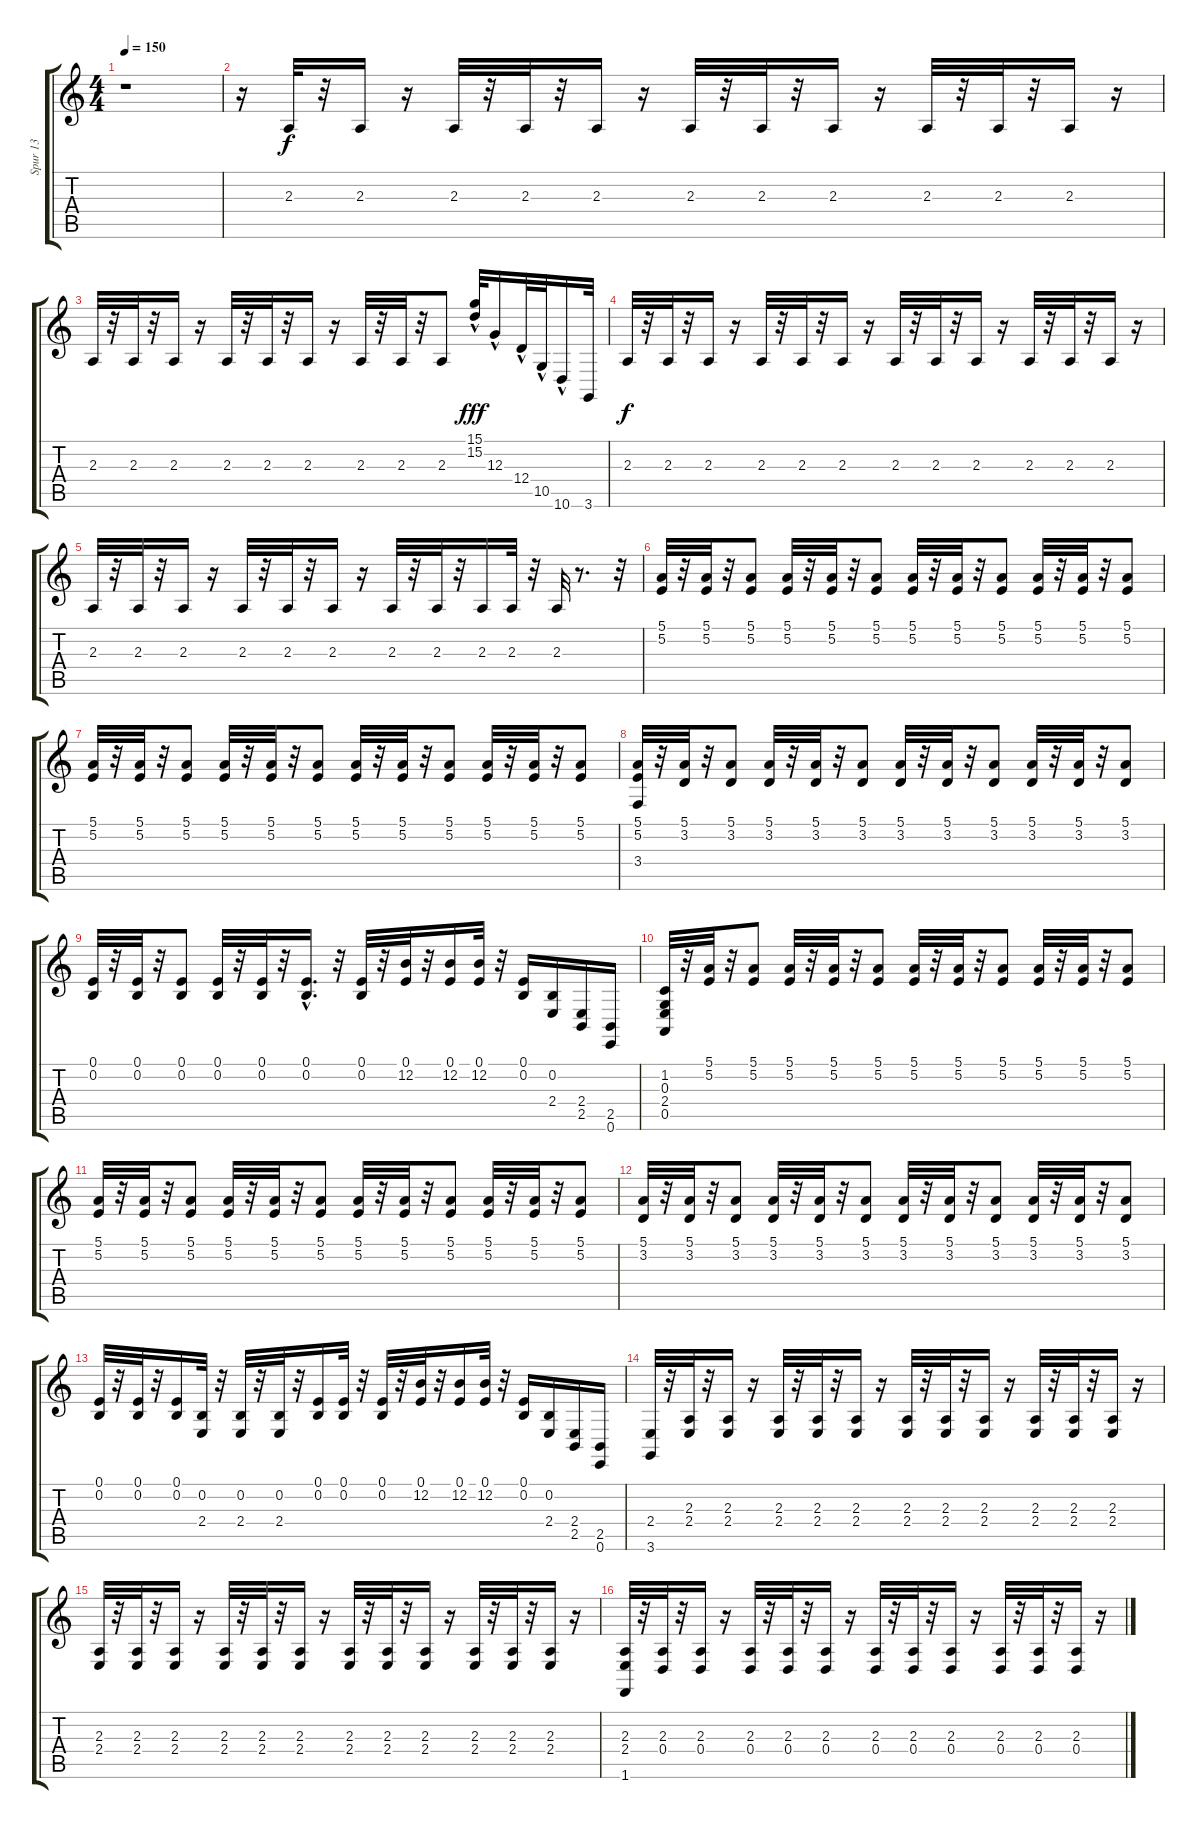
\track ("Spur 13" "Spur 13") {instrument lead2sawtooth}
\staff {score tabs}
\tuning (E4 B3 G3 D3 A2 E2) {hide}
\ts (4 4)
\tempo 150
\clef g2
\ks c
r.1{dy f instrument lead2sawtooth} |
r.16 2.3.32 r.32 2.3.16 r.16 2.3.32 r.32 2.3.32 r.32 2.3.16 r.16 2.3.32 r.32 2.3.32 r.32 2.3.16 r.16 2.3.32 r.32 2.3.32 r.32 2.3.16 r.16 |
2.3.32 r.32 2.3.32 r.32 2.3.16 r.16 2.3.32 r.32 2.3.32 r.32 2.3.16 r.16 2.3.32 r.32 2.3.32 r.32 2.3.8 (15.1 15.2{hac}).32{dy fff} 12.3{hac}.16 12.4{hac}.32 10.5{hac}.32 10.6{hac}.16 3.6.32 |
2.3.32{dy f} r.32 2.3.32 r.32 2.3.16 r.16 2.3.32 r.32 2.3.32 r.32 2.3.16 r.16 2.3.32 r.32 2.3.32 r.32 2.3.16 r.16 2.3.32 r.32 2.3.32 r.32 2.3.16 r.16 |
2.3.32 r.32 2.3.32 r.32 2.3.16 r.16 2.3.32 r.32 2.3.32 r.32 2.3.16 r.16 2.3.32 r.32 2.3.32 r.32 2.3.16 2.3.32 r.32 2.3.32 r.8{d} r.32 |
(5.1 5.2).32 r.32 (5.1 5.2).32 r.32 (5.1 5.2).8 (5.1 5.2).32 r.32 (5.1 5.2).32 r.32 (5.1 5.2).8 (5.1 5.2).32 r.32 (5.1 5.2).32 r.32 (5.1 5.2).8 (5.1 5.2).32 r.32 (5.1 5.2).32 r.32 (5.1 5.2).8 |
(5.1 5.2).32 r.32 (5.1 5.2).32 r.32 (5.1 5.2).8 (5.1 5.2).32 r.32 (5.1 5.2).32 r.32 (5.1 5.2).8 (5.1 5.2).32 r.32 (5.1 5.2).32 r.32 (5.1 5.2).8 (5.1 5.2).32 r.32 (5.1 5.2).32 r.32 (5.1 5.2).8 |
(5.1 5.2 3.4).32 r.32 (5.1 3.2).32 r.32 (5.1 3.2).8 (5.1 3.2).32 r.32 (5.1 3.2).32 r.32 (5.1 3.2).8 (5.1 3.2).32 r.32 (5.1 3.2).32 r.32 (5.1 3.2).8 (5.1 3.2).32 r.32 (5.1 3.2).32 r.32 (5.1 3.2).8 |
(0.1 0.2).32 r.32 (0.1 0.2).32 r.32 (0.1 0.2).8 (0.1 0.2).32 r.32 (0.1 0.2).32 r.32 (0.1{hac} 0.2{hac}).16{d} r.32 (0.1 0.2).32 r.32 (0.1 12.2).32 r.32 (0.1 12.2).16 (0.1 12.2).32 r.32 (0.1 0.2).16 (0.2 2.4).16 (2.4 2.5).16 (2.5 0.6).16 |
(1.2 0.3 2.4 0.5).32 r.32 (5.1 5.2).32 r.32 (5.1 5.2).8 (5.1 5.2).32 r.32 (5.1 5.2).32 r.32 (5.1 5.2).8 (5.1 5.2).32 r.32 (5.1 5.2).32 r.32 (5.1 5.2).8 (5.1 5.2).32 r.32 (5.1 5.2).32 r.32 (5.1 5.2).8 |
(5.1 5.2).32 r.32 (5.1 5.2).32 r.32 (5.1 5.2).8 (5.1 5.2).32 r.32 (5.1 5.2).32 r.32 (5.1 5.2).8 (5.1 5.2).32 r.32 (5.1 5.2).32 r.32 (5.1 5.2).8 (5.1 5.2).32 r.32 (5.1 5.2).32 r.32 (5.1 5.2).8 |
(5.1 3.2).32 r.32 (5.1 3.2).32 r.32 (5.1 3.2).8 (5.1 3.2).32 r.32 (5.1 3.2).32 r.32 (5.1 3.2).8 (5.1 3.2).32 r.32 (5.1 3.2).32 r.32 (5.1 3.2).8 (5.1 3.2).32 r.32 (5.1 3.2).32 r.32 (5.1 3.2).8 |
(0.1 0.2).32 r.32 (0.1 0.2).32 r.32 (0.1 0.2).16 (0.2 2.4).32 r.32 (0.2 2.4).32 r.32 (0.2 2.4).32 r.32 (0.1 0.2).16 (0.1 0.2).32 r.32 (0.1 0.2).32 r.32 (0.1 12.2).32 r.32 (0.1 12.2).16 (0.1 12.2).32 r.32 (0.1 0.2).16 (0.2 2.4).16 (2.4 2.5).16 (2.5 0.6).16 |
(2.4 3.6).32 r.32 (2.3 2.4).32 r.32 (2.3 2.4).16 r.16 (2.3 2.4).32 r.32 (2.3 2.4).32 r.32 (2.3 2.4).16 r.16 (2.3 2.4).32 r.32 (2.3 2.4).32 r.32 (2.3 2.4).16 r.16 (2.3 2.4).32 r.32 (2.3 2.4).32 r.32 (2.3 2.4).16 r.16 |
(2.3 2.4).32 r.32 (2.3 2.4).32 r.32 (2.3 2.4).16 r.16 (2.3 2.4).32 r.32 (2.3 2.4).32 r.32 (2.3 2.4).16 r.16 (2.3 2.4).32 r.32 (2.3 2.4).32 r.32 (2.3 2.4).16 r.16 (2.3 2.4).32 r.32 (2.3 2.4).32 r.32 (2.3 2.4).16 r.16 |
(2.3 2.4 1.6).32 r.32 (2.3 0.4).32 r.32 (2.3 0.4).16 r.16 (2.3 0.4).32 r.32 (2.3 0.4).32 r.32 (2.3 0.4).16 r.16 (2.3 0.4).32 r.32 (2.3 0.4).32 r.32 (2.3 0.4).16 r.16 (2.3 0.4).32 r.32 (2.3 0.4).32 r.32 (2.3 0.4).16 r.16
